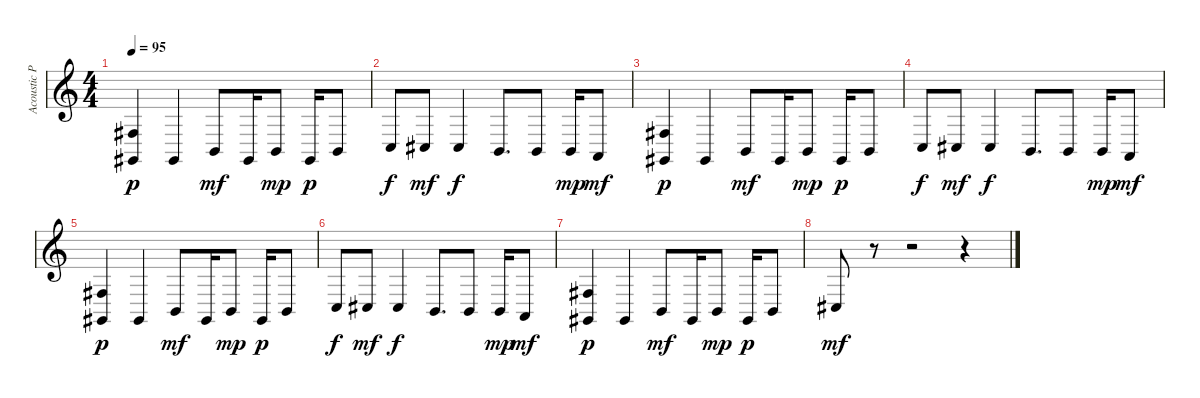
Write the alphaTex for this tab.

\track ("Acoustic Piano" "Acoustic P") {instrument acousticgrandpiano}
\staff {score}
\tuning (E4 B3 G3 D3 A2 E2 B1) {hide}
\ts (4 4)
\tempo 95
\clef g2
\ks c
(4.4 4.6).4{dy p} 4.6.4 2.5.8{dy mf} 4.6.16 2.5.8{dy mp} 4.6.16{dy p} 2.5.8 |
3.5.8{dy f} 4.5.8{dy mf} 4.5.4{dy f} 2.5.8{d} 2.5.8 2.5.16{dy mp} 0.5.8{dy mf} |
(4.4 4.6).4{dy p} 4.6.4 2.5.8{dy mf} 4.6.16 2.5.8{dy mp} 4.6.16{dy p} 2.5.8 |
3.5.8{dy f} 4.5.8{dy mf} 4.5.4{dy f} 2.5.8{d} 2.5.8 2.5.16{dy mp} 0.5.8{dy mf} |
(4.4 4.6).4{dy p} 4.6.4 2.5.8{dy mf} 4.6.16 2.5.8{dy mp} 4.6.16{dy p} 2.5.8 |
3.5.8{dy f} 4.5.8{dy mf} 4.5.4{dy f} 2.5.8{d} 2.5.8 2.5.16{dy mp} 0.5.8{dy mf} |
(4.4 4.6).4{dy p} 4.6.4 2.5.8{dy mf} 4.6.16 2.5.8{dy mp} 4.6.16{dy p} 2.5.8 |
4.5.8{dy mf} r.8 r.2 r.4
